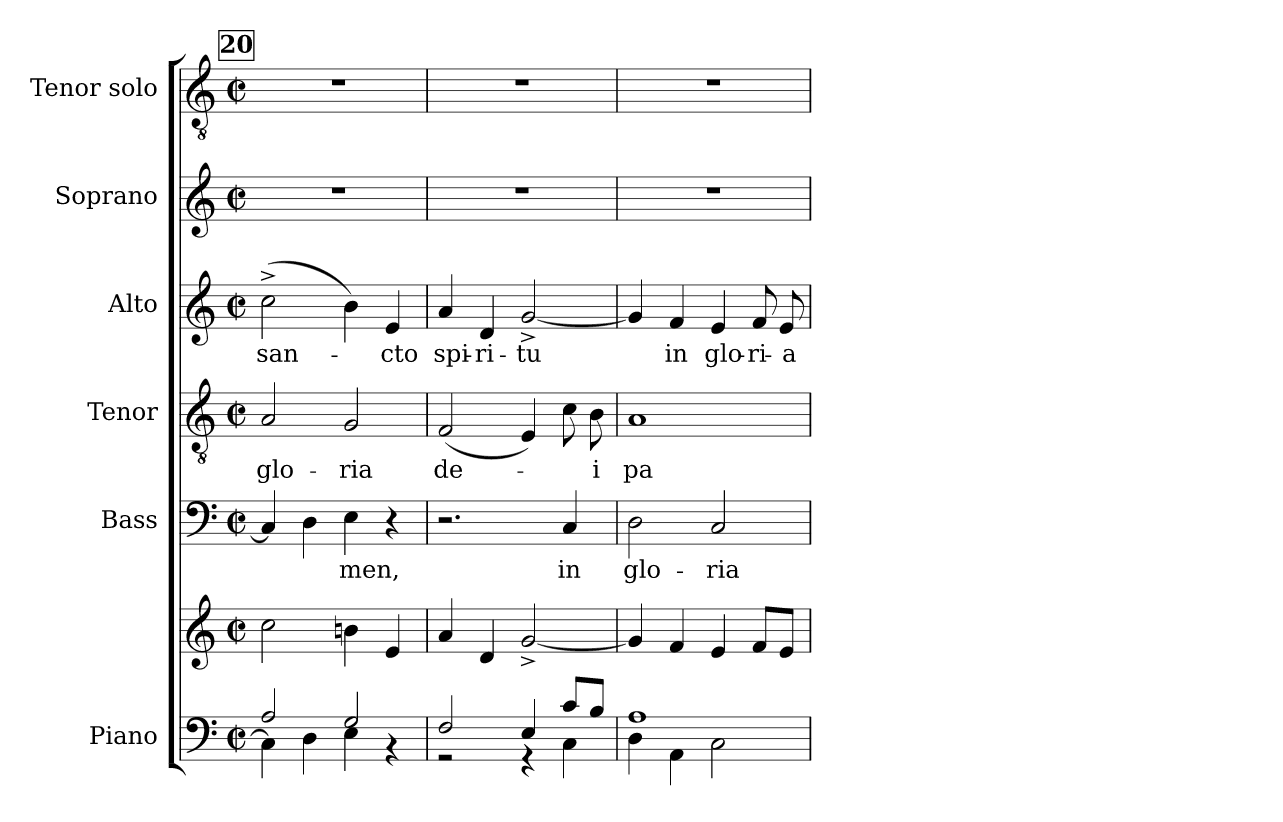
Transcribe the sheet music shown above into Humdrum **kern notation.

**kern	**kern	**kern	**text	**kern	**text	**kern	**text	**kern	**kern
*part6	*part6	*part5	*part5	*part4	*part4	*part3	*part3	*part2	*part1
*staff7	*staff6	*staff5	*staff5	*staff4	*staff4	*staff3	*staff3	*staff2	*staff1
*I"Piano	*	*I"Bass	*	*I"Tenor	*	*I"Alto	*	*I"Soprano	*I"Tenor solo
*I'Pno.	*	*I'B.	*	*I'T.	*	*I'A.	*	*I'S.	*I'T.s
*clefF4	*clefG2	*clefF4	*	*clefGv2	*	*clefG2	*	*clefG2	*clefGv2
*k[]	*k[]	*k[]	*	*k[]	*	*k[]	*	*k[]	*k[]
*M2/2	*M2/2	*M2/2	*	*M2/2	*	*M2/2	*	*M2/2	*M2/2
*met(c|)	*met(c|)	*met(c|)	*	*met(c|)	*	*met(c|)	*	*met(c|)	*met(c|)
!!LO:REH:place=s1:a:B:fs=14:t=20
=325	=325	=325	=325	=325	=325	=325	=325	=325	=325
*^	*	*	*	*	*	*	*	*	*
!	!	!	!	!	!	!LO:LY:b	!	!LO:LY:b	!	!
2A/	4C\]	2cc\	4C/]	.	2A/	glo-	(>2cc^\	san-	1r	1r
.	4D\	.	4D\	.	.	.	.	.	.	.
!	!	!	!	!LO:LY:b	!	!LO:LY:b	!	!	!	!
2G/	4E\	4bn\	4E\	-men,	2G/	-ria	4b\)	.	.	.
!	!	!	!	!	!	!	!	!LO:LY:b	!	!
.	4r	4e/	4r	.	.	.	4e/	-cto	.	.
=326	=326	=326	=326	=326	=326	=326	=326	=326	=326	=326
!	!	!	!	!	!	!LO:LY:b	!	!LO:LY:b	!	!
2F/	2r	4a/	2.r	.	(<2F/	de-	4a/	spi-	1r	1r
!	!	!	!	!	!	!	!	!LO:LY:b	!	!
.	.	4d/	.	.	.	.	4d/	-ri-	.	.
!	!	!	!	!	!	!	!	!LO:LY:b	!	!
4E/	4r	[2g^/	.	.	4E/)	.	[2g^/	-tu	.	.
!	!	!	!	!LO:LY:b	!	!	!	!	!	!
8c/L	4C\	.	4C/	in	8c\	.	.	.	.	.
!	!	!	!	!	!	!LO:LY:b	!	!	!	!
8B/J	.	.	.	.	8B\	-i	.	.	.	.
=327	=327	=327	=327	=327	=327	=327	=327	=327	=327	=327
!	!	!	!	!LO:LY:b	!	!LO:LY:b	!	!	!	!
1A	4D\	4g/]	2D\	glo-	1A	pa-	4g/]	.	1r	1r
!	!	!	!	!	!	!	!	!LO:LY:b	!	!
.	4AA\	4f/	.	.	.	.	4f/	in	.	.
!	!	!	!	!LO:LY:b	!	!	!	!LO:LY:b	!	!
.	2C\	4e/	2C/	-ria	.	.	4e/	glo-	.	.
!	!	!	!	!	!	!	!	!LO:LY:b	!	!
.	.	8f/L	.	.	.	.	8f/	-ri-	.	.
!	!	!	!	!	!	!	!	!LO:LY:b	!	!
.	.	8e/J	.	.	.	.	8e/	-a	.	.
*v	*v	*	*	*	*	*	*	*	*	*
=	=	=	=	=	=	=	=	=	=
*-	*-	*-	*-	*-	*-	*-	*-	*-	*-
